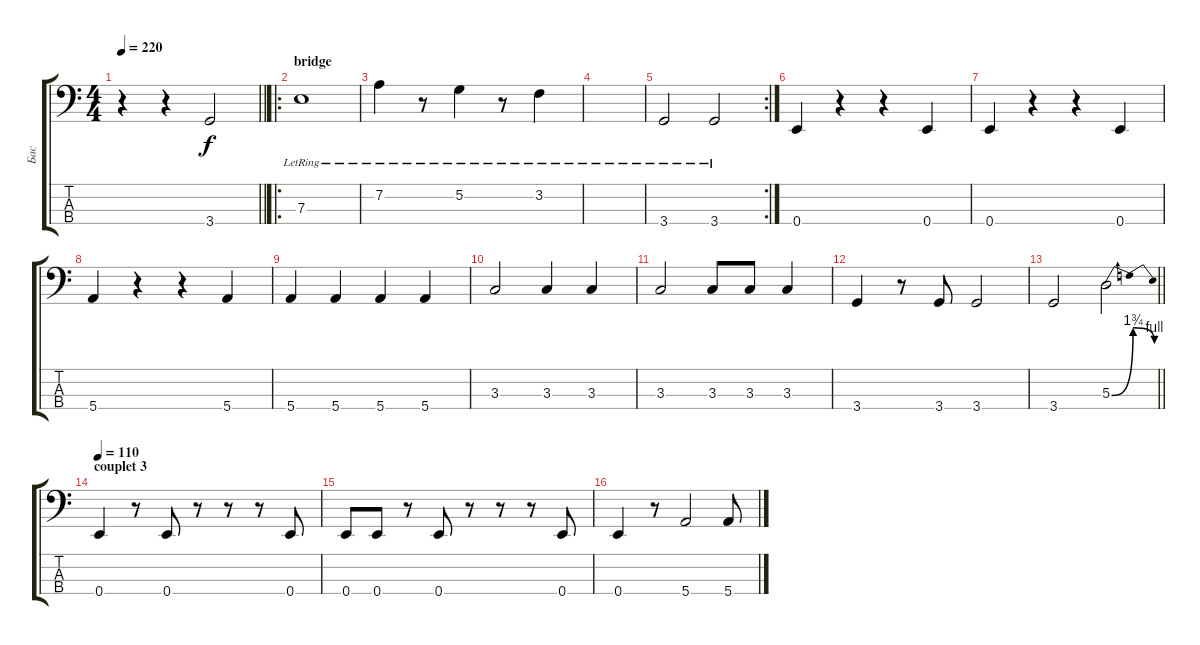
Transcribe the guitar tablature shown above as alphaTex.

\track ("Бас" "Бас") {instrument electricbasspick}
\staff {score tabs}
\tuning (G2 D2 A1 E1) {hide}
\ts (4 4)
\tempo 220
\clef f4
\barLineRight lightlight
\ks c
r.4{dy f} r.4 3.4.2 |
\ro
\section ("" "bridge")
7.3{lr}.1 |
7.2{lr}.4 r.8 5.2{lr}.4 r.8 3.2{lr}.4 |
|
\rc 2
3.4{lr}.2 3.4{lr}.2 |
0.4.4 r.4 r.4 0.4.4 |
0.4.4 r.4 r.4 0.4.4 |
5.4.4 r.4 r.4 5.4.4 |
5.4.4 5.4.4 5.4.4 5.4.4 |
3.3.2 3.3.4 3.3.4 |
3.3.2 3.3.8 3.3.8 3.3.4 |
3.4.4 r.8 3.4.8 3.4.2 |
\barLineRight lightlight
3.4.2 5.3{be (bendrelease 0 0 13 7 13 7 60 4)}.2 |
\section ("" "couplet 3")
\tempo 110
0.4.4 r.8 0.4.8 r.8 r.8 r.8 0.4.8 |
0.4.8 0.4.8 r.8 0.4.8 r.8 r.8 r.8 0.4.8 |
0.4.4 r.8 5.4.2 5.4.8
